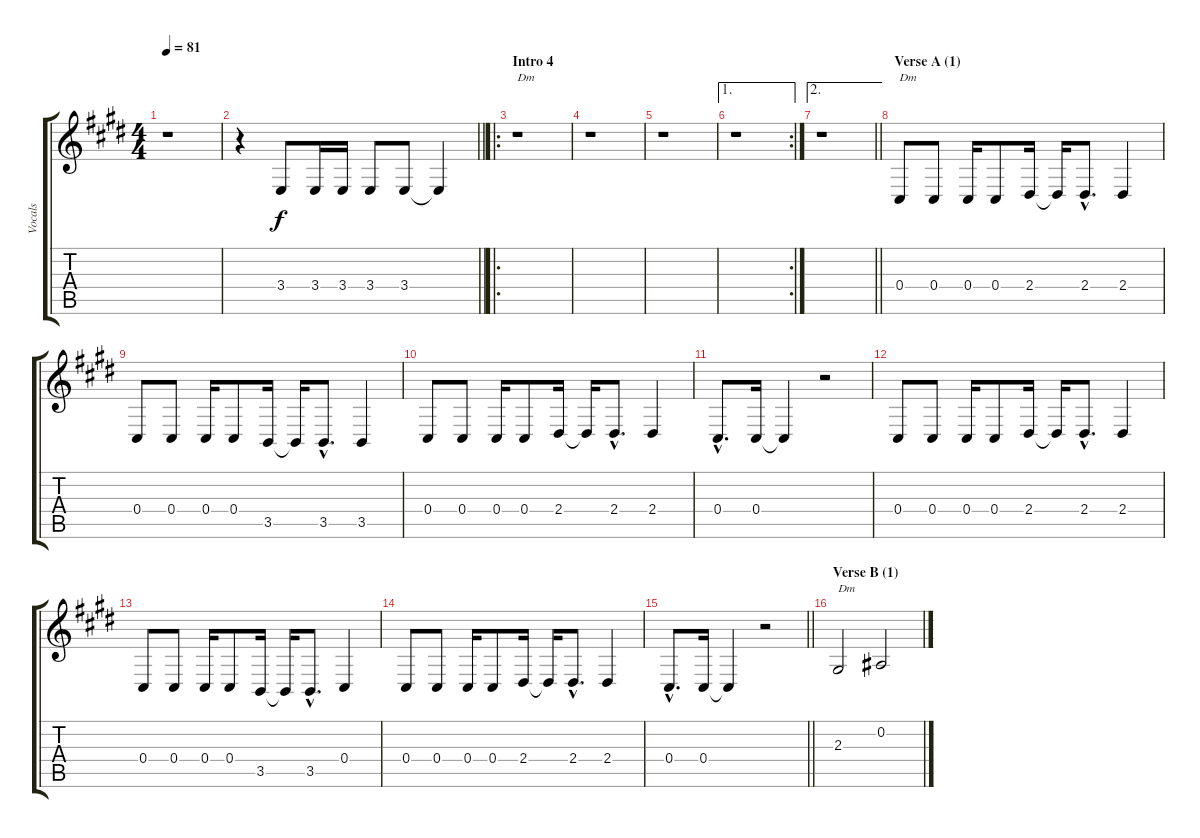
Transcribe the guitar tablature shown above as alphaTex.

\track ("Vocals" "Vocals") {instrument sopranosax}
\staff {score tabs}
\tuning (Eb4 Bb3 Gb3 Db3 Ab2 Eb2) {hide}
\ts (4 4)
\tempo 81
\clef g2
\ks c#minor
r.1{dy f} |
\barLineRight lightlight
r.4 3.4.8 3.4.16 3.4.16 3.4.8 3.4.8 3.4{t}.4 |
\ro
\section ("" "Intro 4")
r.1{txt "Dm"} |
r.1 |
r.1 |
\ae 1
\rc 2
r.1 |
\ae 2
\barLineRight lightlight
r.1 |
\section ("" "Verse A (1)")
0.4.8{txt "Dm"} 0.4.8 0.4.16 0.4.8 2.4.16 2.4{t}.16 2.4{hac}.8{d} 2.4.4 |
0.4.8 0.4.8 0.4.16 0.4.8 3.5.16 3.5{t}.16 3.5{hac}.8{d} 3.5.4 |
0.4.8 0.4.8 0.4.16 0.4.8 2.4.16 2.4{t}.16 2.4{hac}.8{d} 2.4.4 |
0.4{hac}.8{d} 0.4.16 0.4{t}.4 r.2 |
0.4.8 0.4.8 0.4.16 0.4.8 2.4.16 2.4{t}.16 2.4{hac}.8{d} 2.4.4 |
0.4.8 0.4.8 0.4.16 0.4.8 3.5.16 3.5{t}.16 3.5{hac}.8{d} 0.4.4 |
0.4.8 0.4.8 0.4.16 0.4.8 2.4.16 2.4{t}.16 2.4{hac}.8{d} 2.4.4 |
\barLineRight lightlight
0.4{hac}.8{d} 0.4.16 0.4{t}.4 r.2 |
\section ("" "Verse B (1)")
2.3.2{txt "Dm"} 0.2.2
